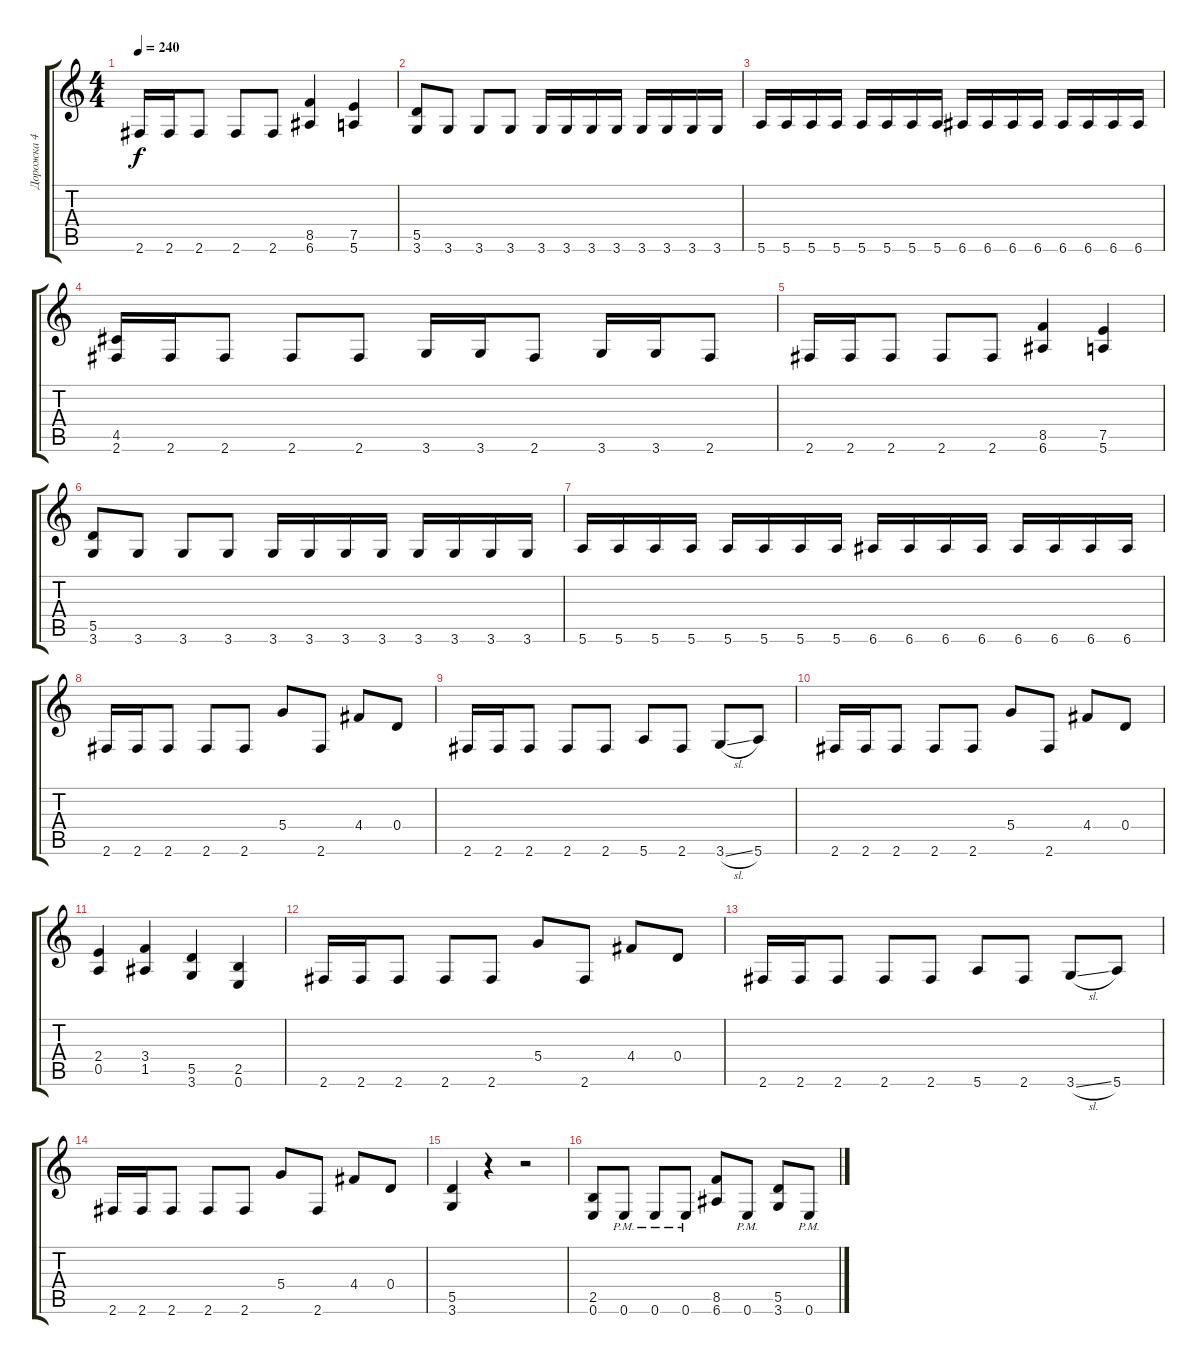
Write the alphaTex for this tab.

\track ("Дорожка 4" "Дорожка 4") {instrument distortionguitar}
\staff {score tabs}
\tuning (E4 B3 G3 D3 A2 E2) {hide}
\ts (4 4)
\tempo 240
\clef g2
\ks c
2.6.16{dy f} 2.6.16 2.6.8 2.6.8 2.6.8 (8.5 6.6).4 (7.5 5.6).4 |
(5.5 3.6).8 3.6.8 3.6.8 3.6.8 3.6.16 3.6.16 3.6.16 3.6.16 3.6.16 3.6.16 3.6.16 3.6.16 |
5.6.16 5.6.16 5.6.16 5.6.16 5.6.16 5.6.16 5.6.16 5.6.16 6.6.16 6.6.16 6.6.16 6.6.16 6.6.16 6.6.16 6.6.16 6.6.16 |
(4.5 2.6).16 2.6.16 2.6.8 2.6.8 2.6.8 3.6.16 3.6.16 2.6.8 3.6.16 3.6.16 2.6.8 |
2.6.16 2.6.16 2.6.8 2.6.8 2.6.8 (8.5 6.6).4 (7.5 5.6).4 |
(5.5 3.6).8 3.6.8 3.6.8 3.6.8 3.6.16 3.6.16 3.6.16 3.6.16 3.6.16 3.6.16 3.6.16 3.6.16 |
5.6.16 5.6.16 5.6.16 5.6.16 5.6.16 5.6.16 5.6.16 5.6.16 6.6.16 6.6.16 6.6.16 6.6.16 6.6.16 6.6.16 6.6.16 6.6.16 |
2.6.16 2.6.16 2.6.8 2.6.8 2.6.8 5.4.8 2.6.8 4.4.8 0.4.8 |
2.6.16 2.6.16 2.6.8 2.6.8 2.6.8 5.6.8 2.6.8 3.6{sl}.8 5.6.8 |
2.6.16 2.6.16 2.6.8 2.6.8 2.6.8 5.4.8 2.6.8 4.4.8 0.4.8 |
(2.4 0.5).4 (3.4 1.5).4 (5.5 3.6).4 (2.5 0.6).4 |
2.6.16 2.6.16 2.6.8 2.6.8 2.6.8 5.4.8 2.6.8 4.4.8 0.4.8 |
2.6.16 2.6.16 2.6.8 2.6.8 2.6.8 5.6.8 2.6.8 3.6{sl}.8 5.6.8 |
2.6.16 2.6.16 2.6.8 2.6.8 2.6.8 5.4.8 2.6.8 4.4.8 0.4.8 |
(5.5 3.6).4 r.4 r.2 |
(2.5 0.6).8 0.6{pm}.8 0.6{pm}.8 0.6{pm}.8 (8.5 6.6).8 0.6{pm}.8 (5.5 3.6).8 0.6{pm}.8
